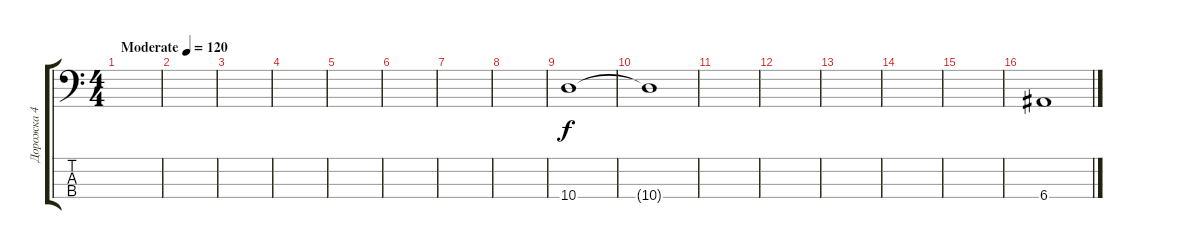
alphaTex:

\track ("Дорожка 4" "Дорожка 4") {instrument electricbassfinger}
\staff {score tabs}
\tuning (G2 D2 A1 E1) {hide}
\ts (4 4)
\tempo (120 "Moderate")
\clef f4
\ks c
|
|
|
|
|
|
|
|
10.4.1 |
10.4{t}.1 |
|
|
|
|
|
6.4.1
